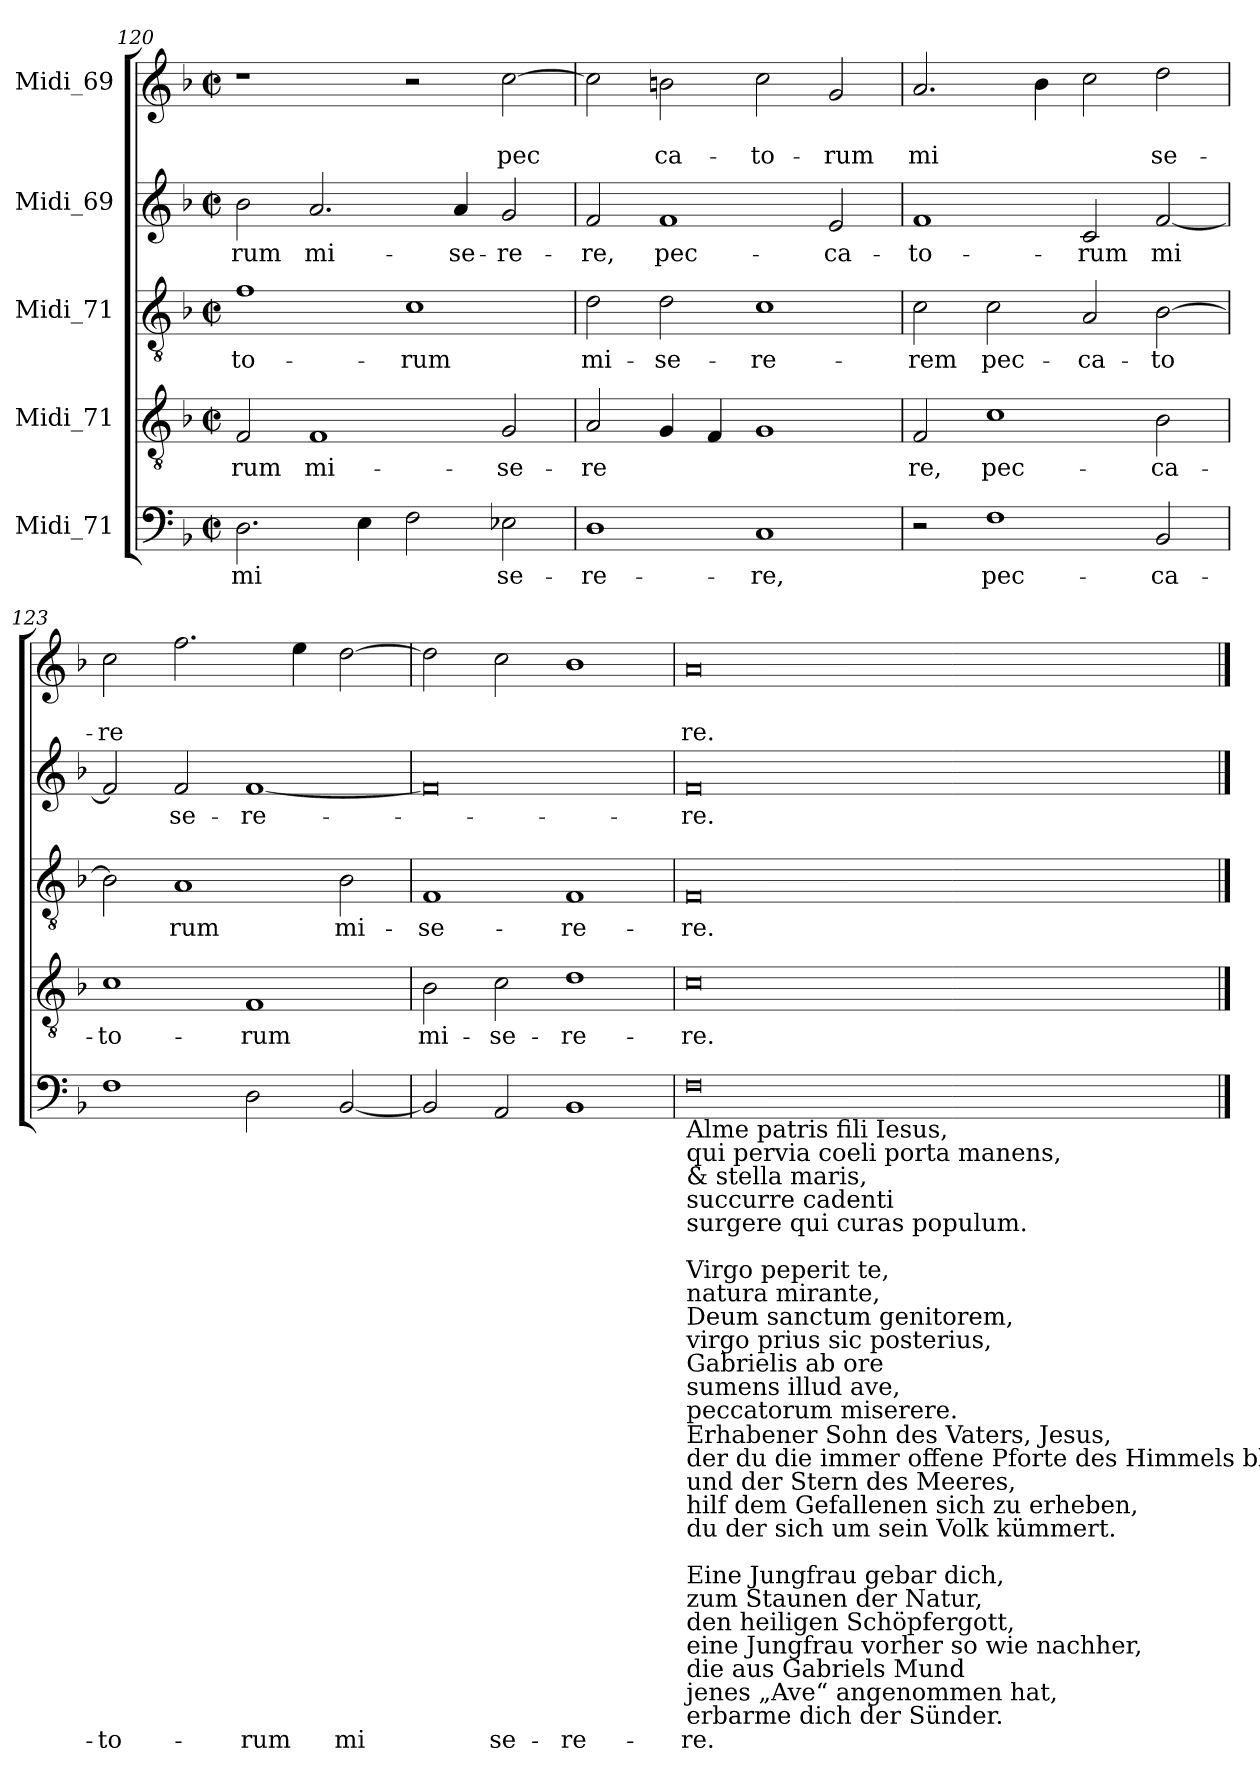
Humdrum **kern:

**kern	**text	**kern	**text	**kern	**text	**kern	**text	**kern	**text	**text
*part5	*part5	*part4	*part4	*part3	*part3	*part2	*part2	*part1	*part1	*part1
*staff5	*staff5	*staff4	*staff4	*staff3	*staff3	*staff2	*staff2	*staff1	*staff1	*staff1
*I"Midi_71	*	*I"Midi_71	*	*I"Midi_71	*	*I"Midi_69	*	*I"Midi_69	*	*
!!LO:LB:g=z
*clefF4	*	*clefGv2	*	*clefGv2	*	*clefG2	*	*clefG2	*	*
*k[b-]	*	*k[b-]	*	*k[b-]	*	*k[b-]	*	*k[b-]	*	*
*F:	*	*F:	*	*F:	*	*F:	*	*F:	*	*
*M4/2	*	*M4/2	*	*M4/2	*	*M4/2	*	*M4/2	*	*
*met(c|)	*	*met(c|)	*	*met(c|)	*	*met(c|)	*	*met(c|)	*	*
=120	=120	=120	=120	=120	=120	=120	=120	=120	=120	=120
!	!LO:LY:b	!	!LO:LY:b	!	!LO:LY:b	!	!LO:LY:b	!	!	!
2.D	mi	2F	-rum	1f	-to-	2b-	-rum	1r	.	.
!	!	!	!LO:LY:b	!	!	!	!LO:LY:b	!	!	!
.	.	1F	mi-	.	.	2.a	mi-	.	.	.
4E	.	.	.	.	.	.	.	.	.	.
!	!	!	!	!	!LO:LY:b	!	!	!	!	!
2F	.	.	.	1c	-rum	.	.	2r	.	.
!	!	!	!	!	!	!	!LO:LY:b	!	!	!
.	.	.	.	.	.	4a	-se-	.	.	.
!	!LO:LY:b	!	!LO:LY:b	!	!	!	!LO:LY:b	!	!	!LO:LY:b
2E-X	se-	2G	-se-	.	.	2g	-re-	[2cc	.	pec
=121	=121	=121	=121	=121	=121	=121	=121	=121	=121	=121
!	!LO:LY:b	!	!LO:LY:b	!	!LO:LY:b	!	!LO:LY:b	!	!	!
1D	-re-	2A	-re	2d	mi-	2f	-re,	2cc]	.	.
!	!	!	!	!	!LO:LY:b	!	!LO:LY:b	!	!	!LO:LY:b
.	.	4G	.	2d	-se-	1f	pec-	2bn	.	ca-
.	.	4F	.	.	.	.	.	.	.	.
!	!LO:LY:b	!	!	!	!LO:LY:b	!	!	!	!	!LO:LY:b
1C	-re,	1G	.	1c	-re-	.	.	2cc	.	-to-
!	!	!	!	!	!	!	!LO:LY:b	!	!	!LO:LY:b
.	.	.	.	.	.	2e	-ca-	2g	.	-rum
=122	=122	=122	=122	=122	=122	=122	=122	=122	=122	=122
!	!	!	!LO:LY:b	!	!LO:LY:b	!	!LO:LY:b	!	!	!LO:LY:b
2r	.	2F	re,	2c	-rem	1f	-to-	2.a	.	mi
!	!LO:LY:b	!	!LO:LY:b	!	!LO:LY:b	!	!	!	!	!
1F	pec-	1c	pec-	2c	pec-	.	.	.	.	.
.	.	.	.	.	.	.	.	4b-	.	.
!	!	!	!	!	!LO:LY:b	!	!LO:LY:b	!	!	!
.	.	.	.	2A	-ca-	2c	-rum	2cc	.	.
!	!LO:LY:b	!	!LO:LY:b	!	!LO:LY:b	!	!LO:LY:b	!	!	!LO:LY:b
2BB-	-ca-	2B-	-ca-	[2B-	-to	[2f	mi	2dd	.	se-
=123	=123	=123	=123	=123	=123	=123	=123	=123	=123	=123
!	!LO:LY:b	!	!LO:LY:b	!	!	!	!	!	!	!LO:LY:b
1F	-to-	1c	-to-	2B-]	.	2f]	.	2cc	.	-re
!	!	!	!	!	!LO:LY:b	!	!LO:LY:b	!	!	!
.	.	.	.	1A	rum	2f	se-	2.ff	.	.
!	!LO:LY:b	!	!LO:LY:b	!	!	!	!LO:LY:b	!	!	!
2D	-rum	1F	-rum	.	.	[1f	-re-	.	.	.
.	.	.	.	.	.	.	.	4ee	.	.
!	!LO:LY:b	!	!	!	!LO:LY:b	!	!	!	!	!
[2BB-	mi	.	.	2B-	mi-	.	.	[2dd	.	.
=124	=124	=124	=124	=124	=124	=124	=124	=124	=124	=124
!	!	!	!LO:LY:b	!	!LO:LY:b	!	!	!	!	!
2BB-]	.	2B-	mi-	1F	-se-	0f]	.	2dd]	.	.
!	!LO:LY:b	!	!LO:LY:b	!	!	!	!	!	!	!
2AA	se-	2c	-se-	.	.	.	.	2cc	.	.
!	!LO:LY:b	!	!LO:LY:b	!	!LO:LY:b	!	!	!	!	!
1BB-	-re-	1d	-re-	1F	-re-	.	.	1b-	.	.
=125	=125	=125	=125	=125	=125	=125	=125	=125	=125	=125
!LO:TX:b:t=Alme patris fili Iesus,\nqui pervia coeli porta manens,\n& stella maris,\nsuccurre cadenti\nsurgere qui curas populum.\n\nVirgo peperit te,\nnatura mirante,\nDeum sanctum genitorem,\nvirgo prius sic posterius,\nGabrielis ab ore\nsumens illud ave,\npeccatorum miserere.	!	!	!	!	!	!	!	!	!	!
!LO:TX:b:t=Erhabener Sohn des Vaters, Jesus,\nder du die immer offene Pforte des Himmels bleibst\nund der Stern des Meeres,\nhilf dem Gefallenen sich zu erheben,\ndu der sich um sein Volk kümmert.\n\nEine Jungfrau gebar dich,\nzum Staunen der Natur,\nden heiligen Schöpfergott,\neine Jungfrau vorher so wie nachher,\ndie aus Gabriels Mund\njenes „Ave“ angenommen hat,\nerbarme dich der Sünder.	!	!	!	!	!	!	!	!	!	!
!	!LO:LY:b	!	!LO:LY:b	!	!LO:LY:b	!	!LO:LY:b	!	!	!LO:LY:b
0F	-re.	0c	-re.	0F	-re.	0f	-re.	0a	.	re.
==	==	==	==	==	==	==	==	==	==	==
*-	*-	*-	*-	*-	*-	*-	*-	*-	*-	*-
